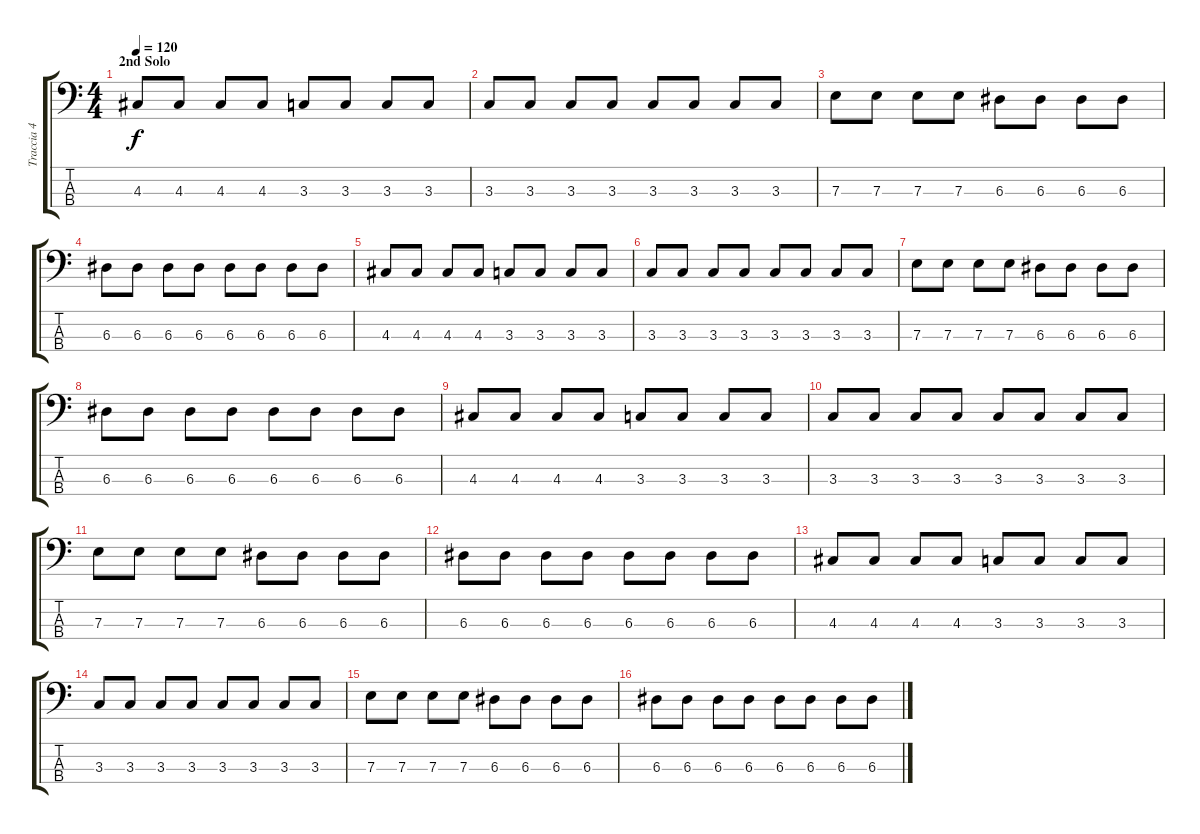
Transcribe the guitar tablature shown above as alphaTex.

\track ("Traccia 4" "Traccia 4") {instrument electricbassfinger}
\staff {score tabs}
\tuning (G2 D2 A1 E1) {hide}
\ts (4 4)
\section ("" "2nd Solo")
\tempo 120
\clef f4
\ks c
4.3.8{dy f} 4.3.8 4.3.8 4.3.8 3.3.8 3.3.8 3.3.8 3.3.8 |
3.3.8 3.3.8 3.3.8 3.3.8 3.3.8 3.3.8 3.3.8 3.3.8 |
7.3.8 7.3.8 7.3.8 7.3.8 6.3.8 6.3.8 6.3.8 6.3.8 |
6.3.8 6.3.8 6.3.8 6.3.8 6.3.8 6.3.8 6.3.8 6.3.8 |
4.3.8 4.3.8 4.3.8 4.3.8 3.3.8 3.3.8 3.3.8 3.3.8 |
3.3.8 3.3.8 3.3.8 3.3.8 3.3.8 3.3.8 3.3.8 3.3.8 |
7.3.8 7.3.8 7.3.8 7.3.8 6.3.8 6.3.8 6.3.8 6.3.8 |
6.3.8 6.3.8 6.3.8 6.3.8 6.3.8 6.3.8 6.3.8 6.3.8 |
4.3.8 4.3.8 4.3.8 4.3.8 3.3.8 3.3.8 3.3.8 3.3.8 |
3.3.8 3.3.8 3.3.8 3.3.8 3.3.8 3.3.8 3.3.8 3.3.8 |
7.3.8 7.3.8 7.3.8 7.3.8 6.3.8 6.3.8 6.3.8 6.3.8 |
6.3.8 6.3.8 6.3.8 6.3.8 6.3.8 6.3.8 6.3.8 6.3.8 |
4.3.8 4.3.8 4.3.8 4.3.8 3.3.8 3.3.8 3.3.8 3.3.8 |
3.3.8 3.3.8 3.3.8 3.3.8 3.3.8 3.3.8 3.3.8 3.3.8 |
7.3.8 7.3.8 7.3.8 7.3.8 6.3.8 6.3.8 6.3.8 6.3.8 |
6.3.8 6.3.8 6.3.8 6.3.8 6.3.8 6.3.8 6.3.8 6.3.8
